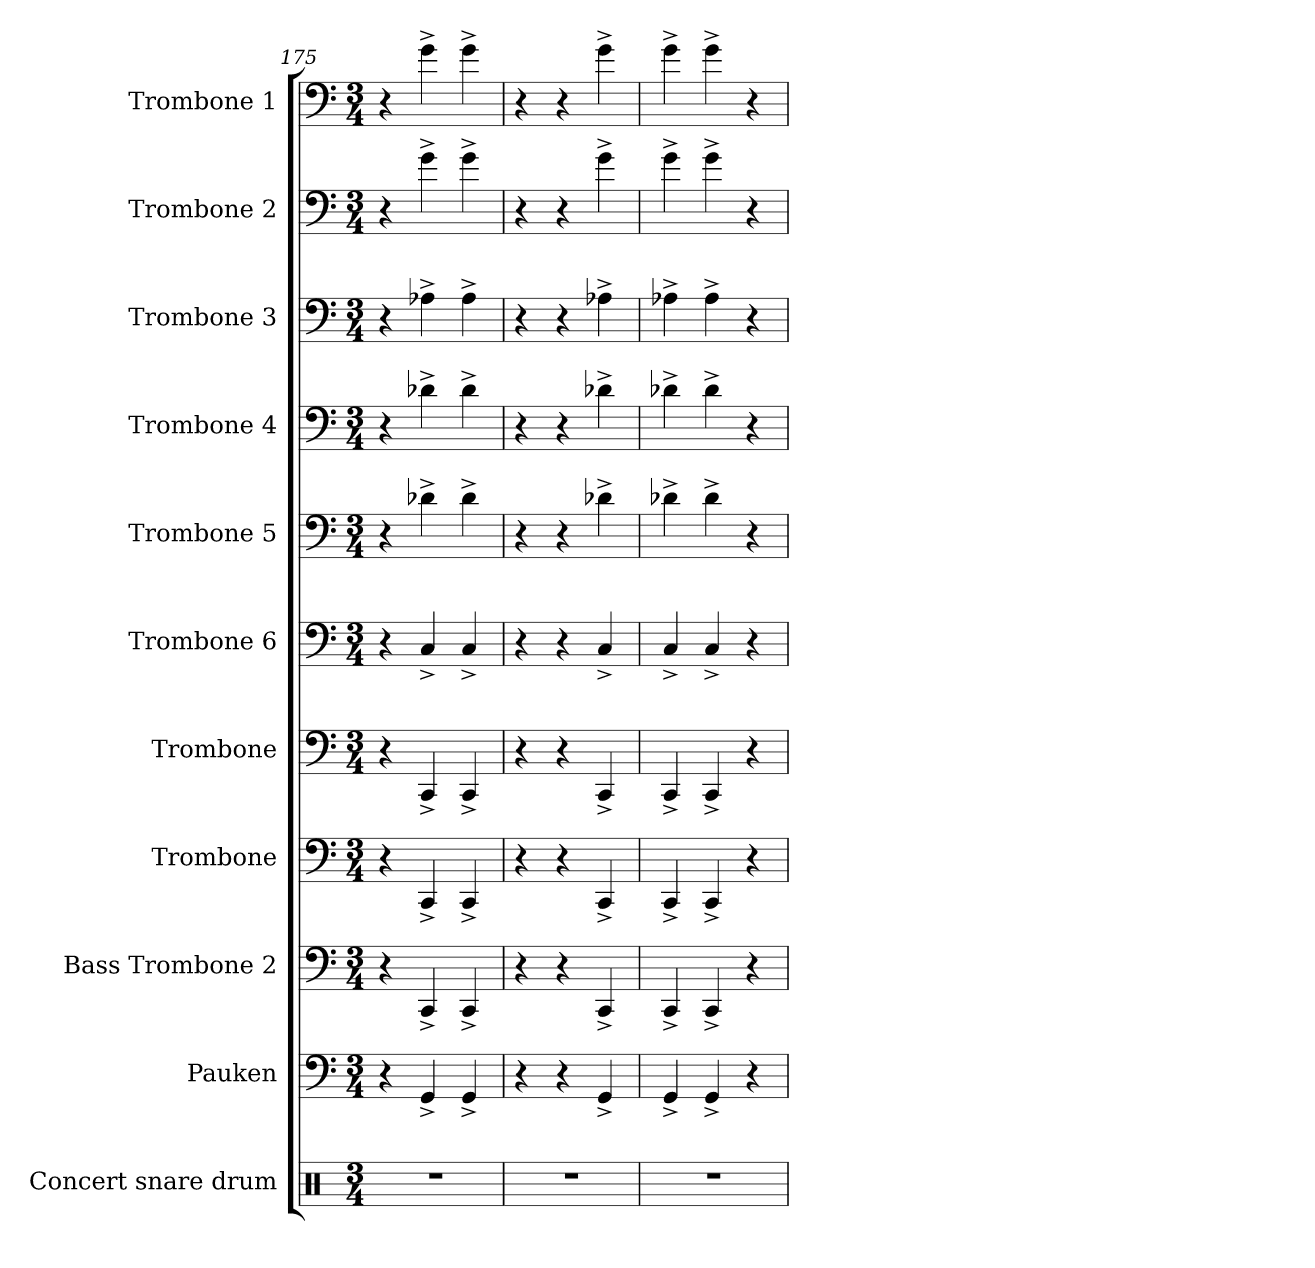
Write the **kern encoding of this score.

**kern	**kern	**kern	**kern	**kern	**kern	**kern	**kern	**kern	**kern	**kern
*part11	*part10	*part9	*part8	*part7	*part6	*part5	*part4	*part3	*part2	*part1
*staff11	*staff10	*staff9	*staff8	*staff7	*staff6	*staff5	*staff4	*staff3	*staff2	*staff1
*I"Concert snare drum	*I"Pauken	*I"Bass Trombone 2	*I"Trombone	*I"Trombone	*I"Trombone 6	*I"Trombone 5	*I"Trombone 4	*I"Trombone 3	*I"Trombone 2	*I"Trombone 1
*I'Con. sn.	*I'Pauk.	*I'Bass Tbn. 2	*	*I'Tbn. 7	*I'Tbn. 6	*I'Tbn. 5	*I'Tbn. 4	*I'Tbn. 3	*I'Tbn. 2	*I'Tbn. 1
*clefX	*clefF4	*clefF4	*clefF4	*clefF4	*clefF4	*clefF4	*clefF4	*clefF4	*clefF4	*clefF4
*k[]	*k[]	*k[]	*k[]	*k[]	*k[]	*k[]	*k[]	*k[]	*k[]	*k[]
*M3/4	*M3/4	*M3/4	*M3/4	*M3/4	*M3/4	*M3/4	*M3/4	*M3/4	*M3/4	*M3/4
=175	=175	=175	=175	=175	=175	=175	=175	=175	=175	=175
2.r	4r	4r	4r	4r	4r	4r	4r	4r	4r	4r
.	4GG^/	4CC^/	4CC^/	4CC^/	4C^/	4d-X^\	4d-X^\	4A-X^\	4g^\	4g^\
.	4GG^/	4CC^/	4CC^/	4CC^/	4C^/	4d-^\	4d-^\	4A-^\	4g^\	4g^\
=176	=176	=176	=176	=176	=176	=176	=176	=176	=176	=176
2.r	4r	4r	4r	4r	4r	4r	4r	4r	4r	4r
.	4r	4r	4r	4r	4r	4r	4r	4r	4r	4r
.	4GG^/	4CC^/	4CC^/	4CC^/	4C^/	4d-X^\	4d-X^\	4A-X^\	4g^\	4g^\
=177	=177	=177	=177	=177	=177	=177	=177	=177	=177	=177
2.r	4GG^/	4CC^/	4CC^/	4CC^/	4C^/	4d-X^\	4d-X^\	4A-X^\	4g^\	4g^\
.	4GG^/	4CC^/	4CC^/	4CC^/	4C^/	4d-^\	4d-^\	4A-^\	4g^\	4g^\
.	4r	4r	4r	4r	4r	4r	4r	4r	4r	4r
=	=	=	=	=	=	=	=	=	=	=
*-	*-	*-	*-	*-	*-	*-	*-	*-	*-	*-
